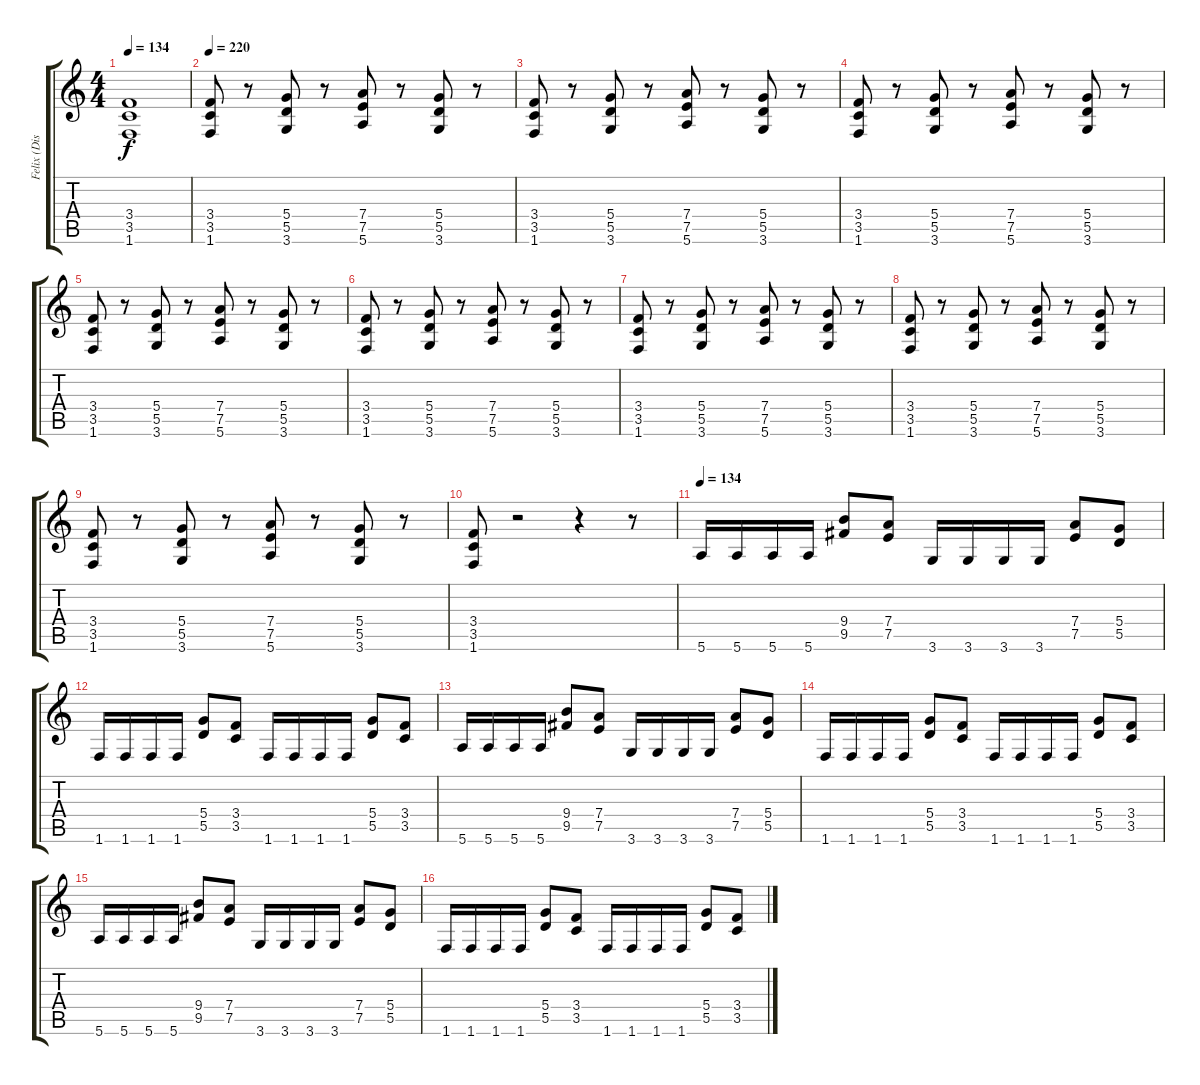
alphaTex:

\track ("Felix (Dist.-Guitar)" "Felix (Dis") {instrument distortionguitar}
\staff {score tabs}
\tuning (E4 B3 G3 D3 A2 E2) {hide}
\ts (4 4)
\tempo 134
\clef g2
\ks c
(3.4{t} 3.5{t} 1.6{t}).1{dy f} |
\tempo 220
(3.4 3.5 1.6).8 r.8 (5.4 5.5 3.6).8 r.8 (7.4 7.5 5.6).8 r.8 (5.4 5.5 3.6).8 r.8 |
(3.4 3.5 1.6).8 r.8 (5.4 5.5 3.6).8 r.8 (7.4 7.5 5.6).8 r.8 (5.4 5.5 3.6).8 r.8 |
(3.4 3.5 1.6).8 r.8 (5.4 5.5 3.6).8 r.8 (7.4 7.5 5.6).8 r.8 (5.4 5.5 3.6).8 r.8 |
(3.4 3.5 1.6).8 r.8 (5.4 5.5 3.6).8 r.8 (7.4 7.5 5.6).8 r.8 (5.4 5.5 3.6).8 r.8 |
(3.4 3.5 1.6).8 r.8 (5.4 5.5 3.6).8 r.8 (7.4 7.5 5.6).8 r.8 (5.4 5.5 3.6).8 r.8 |
(3.4 3.5 1.6).8 r.8 (5.4 5.5 3.6).8 r.8 (7.4 7.5 5.6).8 r.8 (5.4 5.5 3.6).8 r.8 |
(3.4 3.5 1.6).8 r.8 (5.4 5.5 3.6).8 r.8 (7.4 7.5 5.6).8 r.8 (5.4 5.5 3.6).8 r.8 |
(3.4 3.5 1.6).8 r.8 (5.4 5.5 3.6).8 r.8 (7.4 7.5 5.6).8 r.8 (5.4 5.5 3.6).8 r.8 |
(3.4 3.5 1.6).8 r.2 r.4 r.8 |
\tempo 134
5.6.16 5.6.16 5.6.16 5.6.16 (9.4 9.5).8 (7.4 7.5).8 3.6.16 3.6.16 3.6.16 3.6.16 (7.4 7.5).8 (5.4 5.5).8 |
1.6.16 1.6.16 1.6.16 1.6.16 (5.4 5.5).8 (3.4 3.5).8 1.6.16 1.6.16 1.6.16 1.6.16 (5.4 5.5).8 (3.4 3.5).8 |
5.6.16 5.6.16 5.6.16 5.6.16 (9.4 9.5).8 (7.4 7.5).8 3.6.16 3.6.16 3.6.16 3.6.16 (7.4 7.5).8 (5.4 5.5).8 |
1.6.16 1.6.16 1.6.16 1.6.16 (5.4 5.5).8 (3.4 3.5).8 1.6.16 1.6.16 1.6.16 1.6.16 (5.4 5.5).8 (3.4 3.5).8 |
5.6.16 5.6.16 5.6.16 5.6.16 (9.4 9.5).8 (7.4 7.5).8 3.6.16 3.6.16 3.6.16 3.6.16 (7.4 7.5).8 (5.4 5.5).8 |
1.6.16 1.6.16 1.6.16 1.6.16 (5.4 5.5).8 (3.4 3.5).8 1.6.16 1.6.16 1.6.16 1.6.16 (5.4 5.5).8 (3.4 3.5).8
